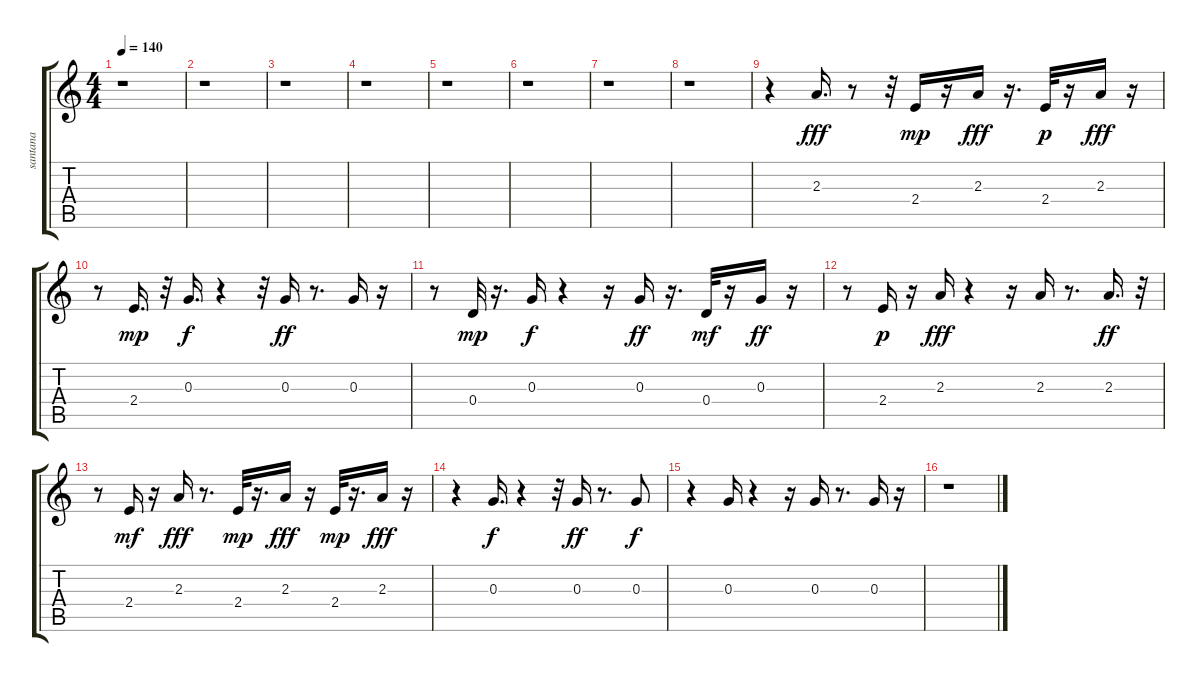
\track ("santana" "santana") {instrument distortionguitar}
\staff {score tabs}
\tuning (E4 B3 G3 D3 A2 E2) {hide}
\ts (4 4)
\tempo 140
\clef g2
\ks c
r.1{dy fff} |
r.1 |
r.1 |
r.1 |
r.1 |
r.1 |
r.1 |
r.1 |
r.4 2.3.16{d} r.8 r.32 2.4.16{dy mp} r.16 2.3.16{dy fff} r.16{d} 2.4.32{dy p} r.16 2.3.16{dy fff} r.16 |
r.8 2.4.16{d dy mp} r.32 0.3.16{d dy f} r.4 r.32 0.3.16{dy ff} r.8{d} 0.3.16 r.16 |
r.8 0.4.32{dy mp} r.16{d} 0.3.16{dy f} r.4 r.16 0.3.16{dy ff} r.16{d} 0.4.32{dy mf} r.16 0.3.16{dy ff} r.16 |
r.8 2.4.16{dy p} r.16 2.3.16{dy fff} r.4 r.16 2.3.16 r.8{d} 2.3.16{d dy ff} r.32 |
r.8 2.4.16{dy mf} r.16 2.3.16{dy fff} r.8{d} 2.4.32{dy mp} r.16{d} 2.3.16{dy fff} r.16 2.4.32{dy mp} r.16{d} 2.3.16{dy fff} r.16 |
r.4 0.3.16{d dy f} r.4 r.32 0.3.16{dy ff} r.8{d} 0.3.8{dy f} |
r.4 0.3.16 r.4 r.16 0.3.16 r.8{d} 0.3.16 r.16 |
r.1
